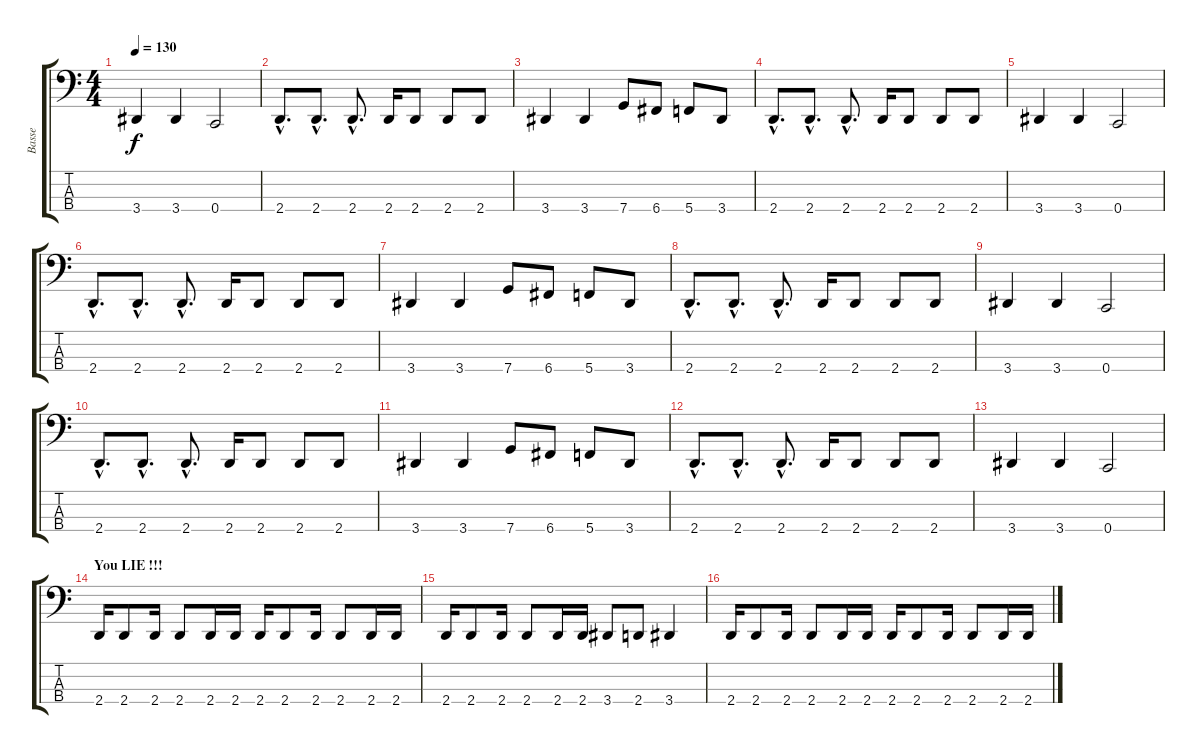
\track ("Basse" "Basse") {instrument electricbassfinger}
\staff {score tabs}
\tuning (F2 C2 G1 C1) {hide}
\ts (4 4)
\tempo 130
\clef f4
\ks c
3.4.4{dy f} 3.4.4 0.4.2 |
2.4{hac}.8{d} 2.4{hac}.8{d} 2.4{hac}.8{d} 2.4.16 2.4.8 2.4.8 2.4.8 |
3.4.4 3.4.4 7.4.8 6.4.8 5.4.8 3.4.8 |
2.4{hac}.8{d} 2.4{hac}.8{d} 2.4{hac}.8{d} 2.4.16 2.4.8 2.4.8 2.4.8 |
3.4.4 3.4.4 0.4.2 |
2.4{hac}.8{d} 2.4{hac}.8{d} 2.4{hac}.8{d} 2.4.16 2.4.8 2.4.8 2.4.8 |
3.4.4 3.4.4 7.4.8 6.4.8 5.4.8 3.4.8 |
2.4{hac}.8{d} 2.4{hac}.8{d} 2.4{hac}.8{d} 2.4.16 2.4.8 2.4.8 2.4.8 |
3.4.4 3.4.4 0.4.2 |
2.4{hac}.8{d} 2.4{hac}.8{d} 2.4{hac}.8{d} 2.4.16 2.4.8 2.4.8 2.4.8 |
3.4.4 3.4.4 7.4.8 6.4.8 5.4.8 3.4.8 |
2.4{hac}.8{d} 2.4{hac}.8{d} 2.4{hac}.8{d} 2.4.16 2.4.8 2.4.8 2.4.8 |
3.4.4 3.4.4 0.4.2 |
\section ("" "You LIE !!!")
2.4.16 2.4.8 2.4.16 2.4.8 2.4.16 2.4.16 2.4.16 2.4.8 2.4.16 2.4.8 2.4.16 2.4.16 |
2.4.16 2.4.8 2.4.16 2.4.8 2.4.16 2.4.16 3.4.8 2.4.8 3.4.4 |
2.4.16 2.4.8 2.4.16 2.4.8 2.4.16 2.4.16 2.4.16 2.4.8 2.4.16 2.4.8 2.4.16 2.4.16
